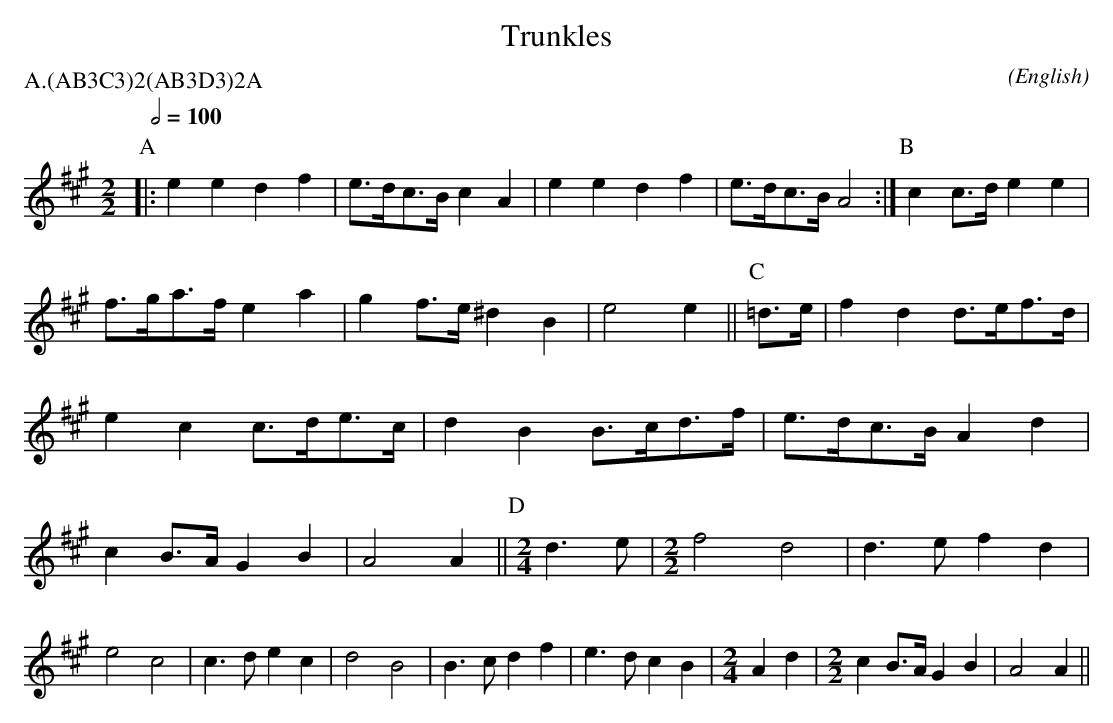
X:1
T:Trunkles
M:2/2
C:
O:English
P:A.(AB3C3)2(AB3D3)2A
L:1/16
K:A
Q:1/2=100
P:A
|:\
          e4  e4  d4 f4  | e3dc3B    c4 A4  | e4 e4  d4  f4 | e3dc3B A8 :|\
P:B
          c4  c3d e4 e4  | f3ga3f    e4 a4  | g4 f3e ^d4 B4 | e8     e4 ||\
P:C
   =d3e | f4  d4  d3ef3d | e4  c4    c3de3c | d4 B4  B3cd3f | e3dc3B A4 \
   d4   | c4  B3A G4 B4  | A8        A4     ||\
P:D
M:2/4
L:1/16
d6 e2 |\
M:2/2
L:1/16
f8 d8 | d6 e2 f4 d4 | e8 c8 | c6 d2 e4 c4 | d8 B8 | B6 c2 d4 f4 | e6 d2 c4 B4 |\
M:2/4
L:1/16
A4 d4 |\
M:2/2
L:1/16
c4 B3A G4 B4 | A8 A4 ||
